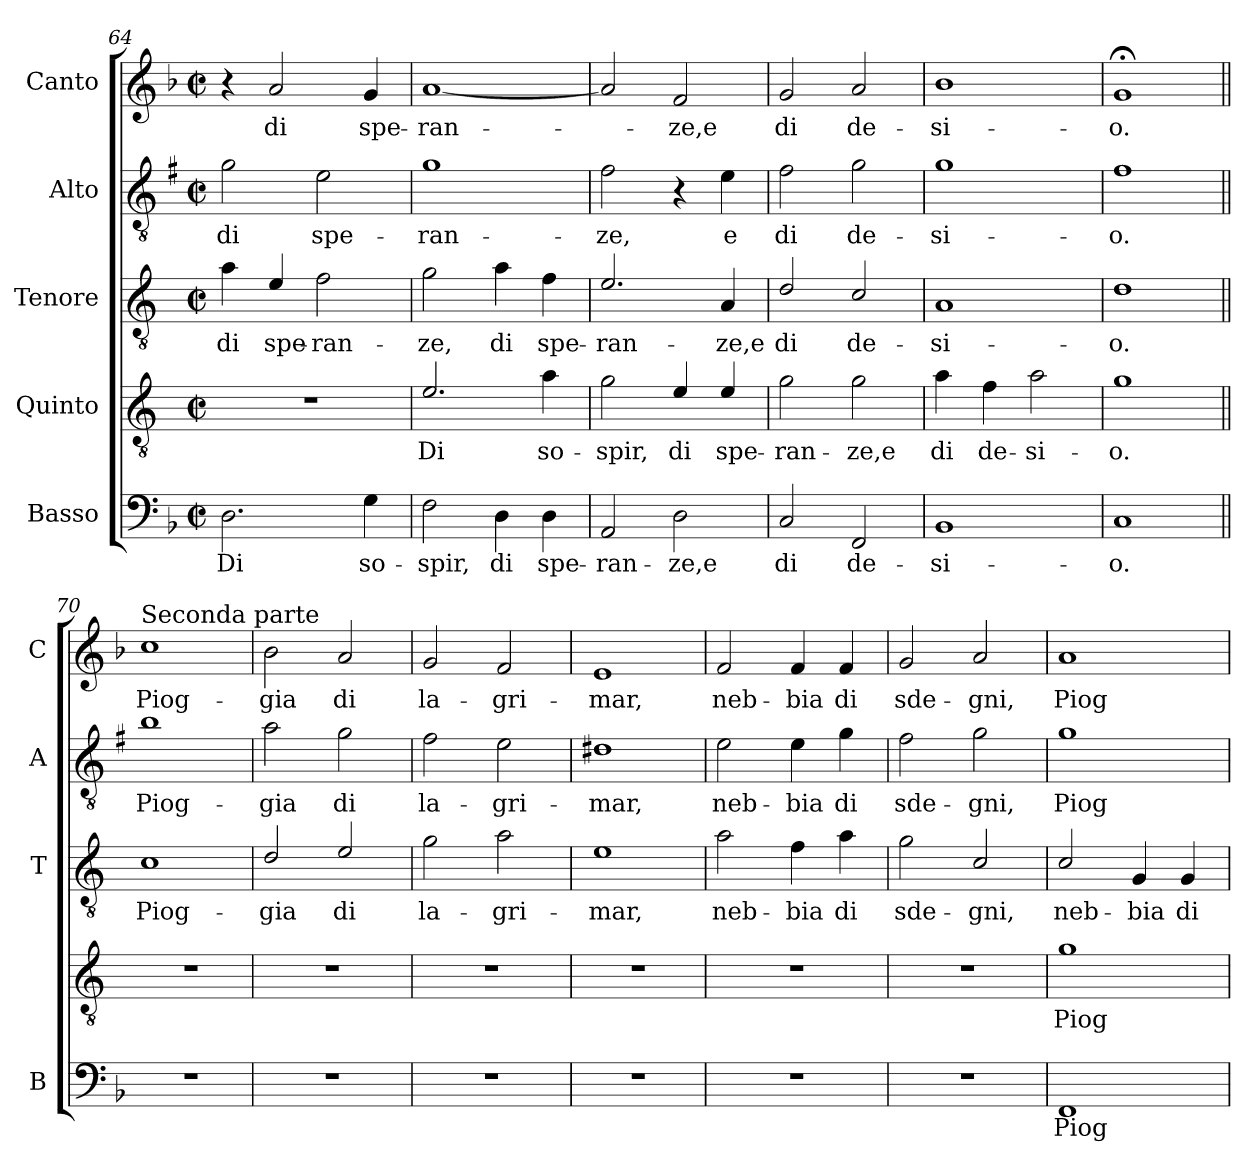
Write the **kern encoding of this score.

**kern	**text	**kern	**text	**kern	**text	**kern	**text	**kern	**text
*part5	*part5	*part4	*part4	*part3	*part3	*part2	*part2	*part1	*part1
*staff5	*staff5	*staff4	*staff4	*staff3	*staff3	*staff2	*staff2	*staff1	*staff1
*I"Basso	*	*I"Quinto	*	*I"Tenore	*	*I"Alto	*	*I"Canto	*
*I'B	*	*	*	*I'T	*	*I'A	*	*I'C	*
*clefF4	*	*clefGv2	*	*clefGv2	*	*clefGv2	*	*clefG2	*
*	*	*ITrd4c7	*	*ITrd4c7	*	*ITrd1c2	*	*	*
*k[b-]	*	*k[b-]	*	*k[b-]	*	*k[b-]	*	*k[b-]	*
*F:	*	*F:	*	*F:	*	*F:	*	*F:	*
*M2/2	*	*M2/2	*	*M2/2	*	*M2/2	*	*M2/2	*
*met(c|)	*	*met(c|)	*	*met(c|)	*	*met(c|)	*	*met(c|)	*
=64	=64	=64	=64	=64	=64	=64	=64	=64	=64
!	!LO:LY:b	!	!	!	!LO:LY:b	!	!LO:LY:b	!	!
2.D\	Di	1r	.	4d\	di	2f\	di	4r	.
!	!	!	!	!	!LO:LY:b	!	!	!	!LO:LY:b
.	.	.	.	4A/	spe-	.	.	2a/	di
!	!	!	!	!	!LO:LY:b	!	!LO:LY:b	!	!
.	.	.	.	2B-\	-ran-	2d\	spe-	.	.
!	!LO:LY:b	!	!	!	!	!	!	!	!LO:LY:b
4G\	so-	.	.	.	.	.	.	4g/	spe-
!!LO:LB:g=z
=65	=65	=65	=65	=65	=65	=65	=65	=65	=65
!	!LO:LY:b	!	!LO:LY:b	!	!LO:LY:b	!	!LO:LY:b	!	!LO:LY:b
2F\	-spir,	2.A/	Di	2c\	-ze,	1f	-ran-	[1a	-ran-
!	!LO:LY:b	!	!	!	!LO:LY:b	!	!	!	!
4D\	di	.	.	4d\	di	.	.	.	.
!	!LO:LY:b	!	!LO:LY:b	!	!LO:LY:b	!	!	!	!
4D\	spe-	4d\	so-	4B-\	spe-	.	.	.	.
=66	=66	=66	=66	=66	=66	=66	=66	=66	=66
!	!LO:LY:b	!	!LO:LY:b	!	!LO:LY:b	!	!LO:LY:b	!	!
2AA/	-ran-	2c\	-spir,	2.A/	-ran-	2e\	-ze,	2a/]	.
!	!LO:LY:b	!	!LO:LY:b	!	!	!	!	!	!LO:LY:b
2D\	-ze,e	4A/	di	.	.	4r	.	2f/	-ze,e
!	!	!	!LO:LY:b	!	!LO:LY:b	!	!LO:LY:b	!	!
.	.	4A/	spe-	4D/	-ze,e	4d\	e	.	.
=67	=67	=67	=67	=67	=67	=67	=67	=67	=67
!	!LO:LY:b	!	!LO:LY:b	!	!LO:LY:b	!	!LO:LY:b	!	!LO:LY:b
2C/	di	2c\	-ran-	2G/	di	2e\	di	2g/	di
!	!LO:LY:b	!	!LO:LY:b	!	!LO:LY:b	!	!LO:LY:b	!	!LO:LY:b
2FF/	de-	2c\	-ze,e	2F/	de-	2f\	de-	2a/	de-
=68	=68	=68	=68	=68	=68	=68	=68	=68	=68
!	!LO:LY:b	!	!LO:LY:b	!	!LO:LY:b	!	!LO:LY:b	!	!LO:LY:b
1BB-	-si-	4d\	di	1D	-si-	1f	-si-	1b-	-si-
!	!	!	!LO:LY:b	!	!	!	!	!	!
.	.	4B-\	de-	.	.	.	.	.	.
!	!	!	!LO:LY:b	!	!	!	!	!	!
.	.	2d\	-si-	.	.	.	.	.	.
=69	=69	=69	=69	=69	=69	=69	=69	=69	=69
!	!LO:LY:b	!	!LO:LY:b	!	!LO:LY:b	!	!LO:LY:b	!	!LO:LY:b
1C	-o.	1c	-o.	1G	-o.	1e	-o.	1g;<	-o.
=70||	=70||	=70||	=70||	=70||	=70||	=70||	=70||	=70||	=70||
!	!	!	!	!	!	!	!	!LO:TX:a:t=Seconda parte	!
!	!	!	!	!	!LO:LY:b	!	!LO:LY:b	!	!LO:LY:b
1r	.	1r	.	1F	Piog-	1a	Piog-	1cc	Piog-
=71	=71	=71	=71	=71	=71	=71	=71	=71	=71
!	!	!	!	!	!LO:LY:b	!	!LO:LY:b	!	!LO:LY:b
1r	.	1r	.	2G/	-gia	2g\	-gia	2b-\	-gia
!	!	!	!	!	!LO:LY:b	!	!LO:LY:b	!	!LO:LY:b
.	.	.	.	2A/	di	2f\	di	2a/	di
=72	=72	=72	=72	=72	=72	=72	=72	=72	=72
!	!	!	!	!	!LO:LY:b	!	!LO:LY:b	!	!LO:LY:b
1r	.	1r	.	2c\	la-	2e\	la-	2g/	la-
!	!	!	!	!	!LO:LY:b	!	!LO:LY:b	!	!LO:LY:b
.	.	.	.	2d\	-gri-	2d\	-gri-	2f/	-gri-
=73	=73	=73	=73	=73	=73	=73	=73	=73	=73
!	!	!	!	!	!LO:LY:b	!	!LO:LY:b	!	!LO:LY:b
1r	.	1r	.	1A	-mar,	1c#X	-mar,	1e	-mar,
!!LO:LB:g=z
=74	=74	=74	=74	=74	=74	=74	=74	=74	=74
!	!	!	!	!	!LO:LY:b	!	!LO:LY:b	!	!LO:LY:b
1r	.	1r	.	2d\	neb-	2d\	neb-	2f/	neb-
!	!	!	!	!	!LO:LY:b	!	!LO:LY:b	!	!LO:LY:b
.	.	.	.	4B-\	-bia	4d\	-bia	4f/	-bia
!	!	!	!	!	!LO:LY:b	!	!LO:LY:b	!	!LO:LY:b
.	.	.	.	4d\	di	4f\	di	4f/	di
=75	=75	=75	=75	=75	=75	=75	=75	=75	=75
!	!	!	!	!	!LO:LY:b	!	!LO:LY:b	!	!LO:LY:b
1r	.	1r	.	2c\	sde-	2e\	sde-	2g/	sde-
!	!	!	!	!	!LO:LY:b	!	!LO:LY:b	!	!LO:LY:b
.	.	.	.	2F/	-gni,	2f\	-gni,	2a/	-gni,
=76	=76	=76	=76	=76	=76	=76	=76	=76	=76
!	!LO:LY:b	!	!LO:LY:b	!	!LO:LY:b	!	!LO:LY:b	!	!LO:LY:b
1FF	Piog-	1c	Piog-	2F/	neb-	1f	Piog-	1a	Piog-
!	!	!	!	!	!LO:LY:b	!	!	!	!
.	.	.	.	4C/	-bia	.	.	.	.
!	!	!	!	!	!LO:LY:b	!	!	!	!
.	.	.	.	4C/	di	.	.	.	.
=	=	=	=	=	=	=	=	=	=
*-	*-	*-	*-	*-	*-	*-	*-	*-	*-
